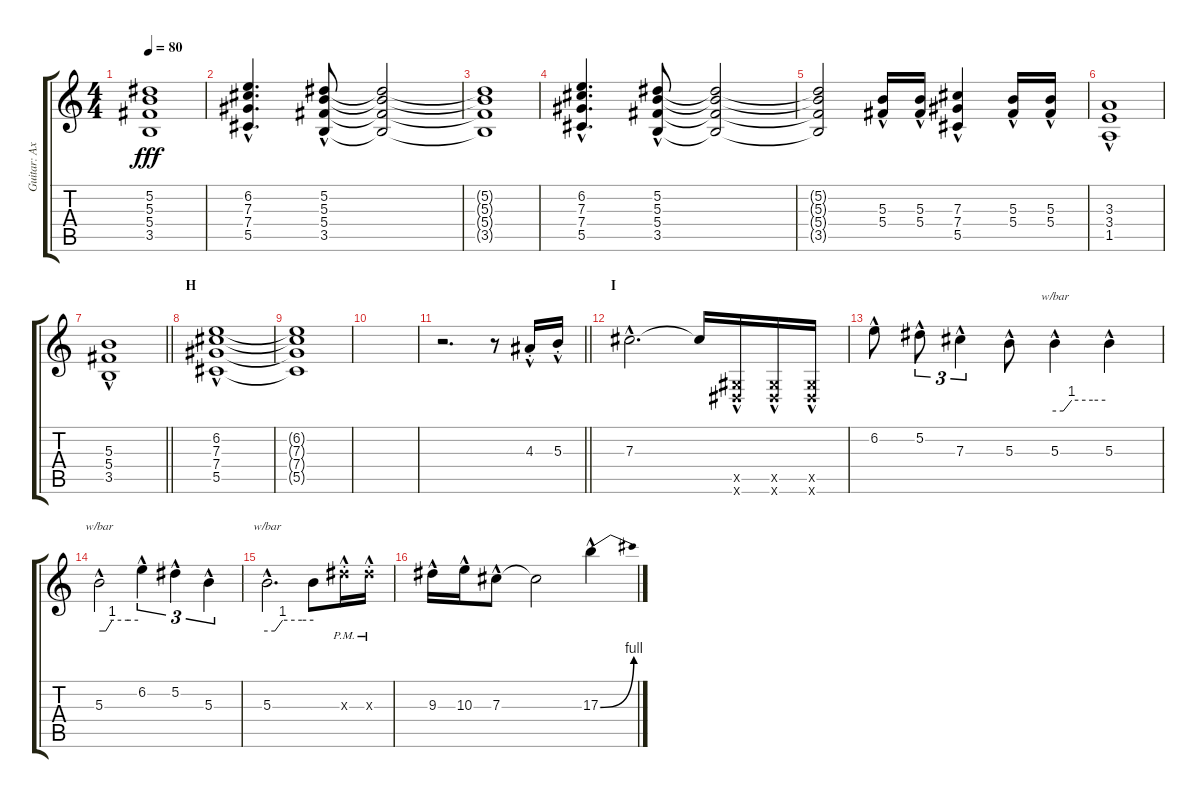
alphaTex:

\track ("Guitar: Axel" "Guitar: Ax") {instrument overdrivenguitar}
\staff {score tabs}
\tuning (Eb4 Bb3 Gb3 Db3 Ab2 Eb2) {hide}
\ts (4 4)
\tempo 80
\clef g2
\ks c
(5.2{t} 5.3{t} 5.4{t} 3.5{t}).1{dy fff} |
(6.2{hac} 7.3{hac} 7.4{hac} 5.5{hac}).4{d} (5.2{hac} 5.3{hac} 5.4{hac} 3.5{hac}).8 (5.2{t} 5.3{t} 5.4{t} 3.5{t}).2 |
(5.2{t} 5.3{t} 5.4{t} 3.5{t}).1 |
(6.2{hac} 7.3{hac} 7.4{hac} 5.5{hac}).4{d} (5.2{hac} 5.3{hac} 5.4{hac} 3.5{hac}).8 (5.2{t} 5.3{t} 5.4{t} 3.5{t}).2 |
(5.2{t} 5.3{t} 5.4{t} 3.5{t}).2 (5.3{hac} 5.4{hac}).16 (5.3{hac} 5.4{hac}).16 (7.3{hac} 7.4{hac} 5.5{hac}).4 (5.3{hac} 5.4{hac}).16 (5.3{hac} 5.4{hac}).16 |
(3.3{hac} 3.4{hac} 1.5{hac}).1 |
\barLineRight lightlight
(5.3{hac} 5.4{hac} 3.5{hac}).1 |
\section ("" "H")
(6.2{hac} 7.3{hac} 7.4{hac} 5.5{hac}).1{volume 0} |
(6.2{t} 7.3{t} 7.4{t} 5.5{t}).1 |
|
\barLineRight lightlight
r.2{d} r.8 4.3{hac st}.16 5.3{hac st}.16 |
\section ("" "I")
7.3{hac}.2{d} 7.3{t}.16 (0.5{hac x} 0.6{hac x}).16 (0.5{hac x} 0.6{hac x}).16 (0.5{hac x} 0.6{hac x}).16 |
6.2{hac}.8 5.2{hac}.8{tu (3 2)} 7.3{hac}.4{tu (3 2)} 5.3{hac}.8 5.3{hac}.4{tbe (custom default 0 0 10 0 20 4 45 4 60 4)} 5.3{hac}.4 |
5.3{hac}.2{tbe (custom default 0 0 10 0 20 4 45 4 60 4)} 6.2{hac}.4{tu (3 2)} 5.2{hac}.4{tu (3 2)} 5.3{hac}.4{tu (3 2)} |
5.3{hac}.2{d tbe (custom default 0 0 10 0 20 4 45 4 60 4)} 5.3{t}.8 9.3{hac pm st x}.16 9.3{hac pm st x}.16 |
9.3{hac}.16 10.3{hac}.16 7.3{hac}.8 7.3{t}.2 17.3{be (bend 0 0 60 4) hac}.4
